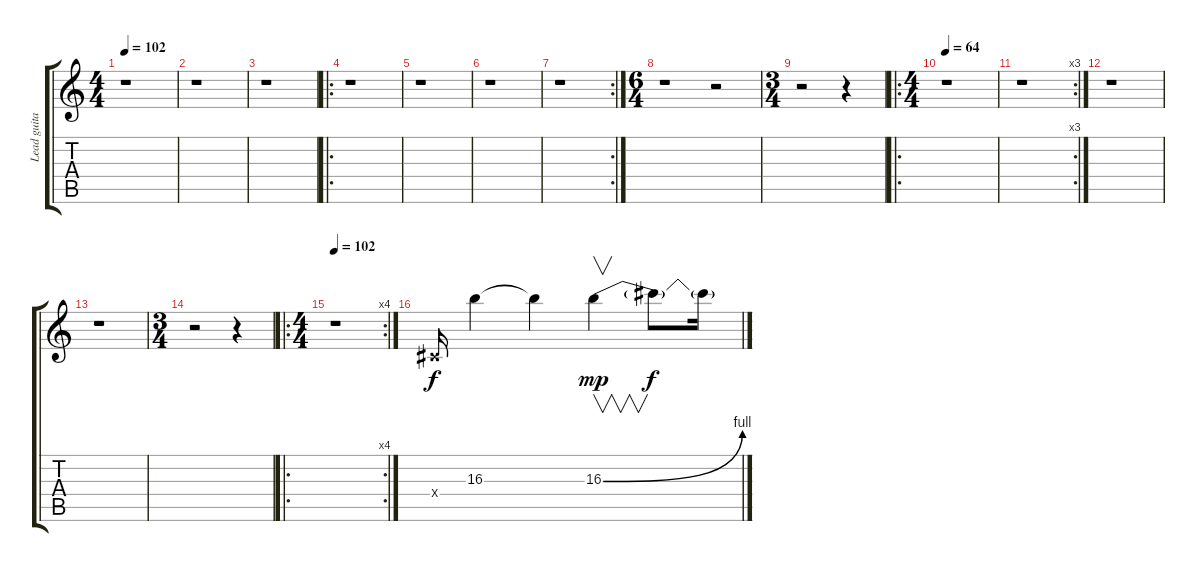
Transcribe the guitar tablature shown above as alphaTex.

\track ("Lead guitar" "Lead guita") {instrument distortionguitar}
\staff {score tabs}
\tuning (E4 B3 G3 D3 A2 E2) {hide}
\ts (4 4)
\tempo 102
\clef g2
\ks c
r.1{dy mp} |
r.1 |
r.1 |
\ro
r.1 |
r.1 |
r.1 |
\rc 2
r.1 |
\ts (6 4)
r.1 r.2 |
\ts (3 4)
r.2 r.4 |
\ro
\ts (4 4)
\tempo 64
r.1 |
\rc 3
r.1 |
r.1 |
r.1 |
\ts (3 4)
r.2 r.4 |
\ro
\rc 4
\ts (4 4)
\tempo 102
r.1 |
-1.4{x}.16{dy f} 16.3.4 16.3{t}.4 16.3{be (bend 0 0 60 4)}.4{v dy mp} 16.3{t}.8{dy f} 16.3{t}.16
